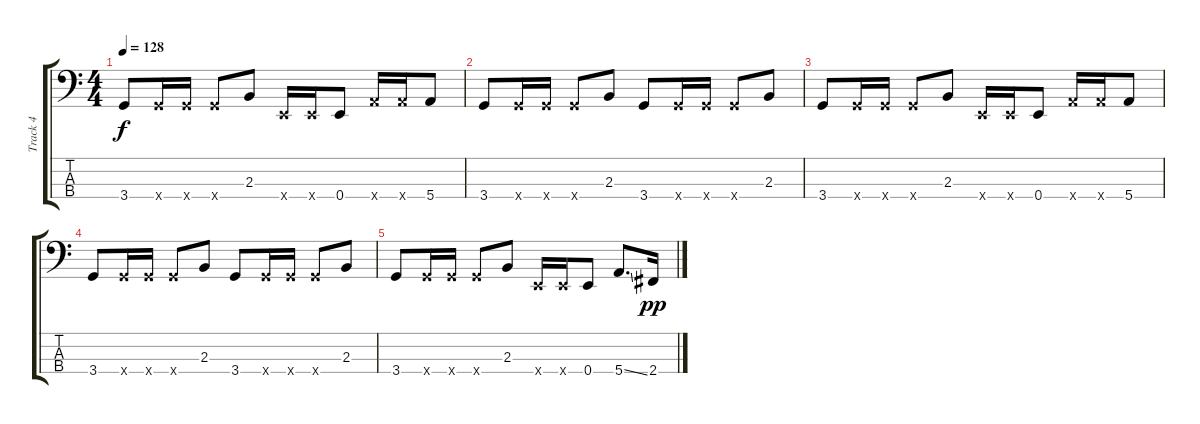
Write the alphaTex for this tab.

\track ("Track 4" "Track 4") {instrument electricbassfinger}
\staff {score tabs}
\tuning (G2 D2 A1 E1) {hide}
\ts (4 4)
\tempo 128
\clef f4
\ks c
3.4.8{dy f} 3.4{x}.16 3.4{x}.16 3.4{x}.8 2.3.8 0.4{x}.16 0.4{x}.16 0.4.8 5.4{x}.16 5.4{x}.16 5.4.8 |
3.4.8 3.4{x}.16 3.4{x}.16 3.4{x}.8 2.3.8 3.4.8 3.4{x}.16 3.4{x}.16 3.4{x}.8 2.3.8 |
3.4.8 3.4{x}.16 3.4{x}.16 3.4{x}.8 2.3.8 0.4{x}.16 0.4{x}.16 0.4.8 5.4{x}.16 5.4{x}.16 5.4.8 |
3.4.8 3.4{x}.16 3.4{x}.16 3.4{x}.8 2.3.8 3.4.8 3.4{x}.16 3.4{x}.16 3.4{x}.8 2.3.8 |
3.4.8 3.4{x}.16 3.4{x}.16 3.4{x}.8 2.3.8 0.4{x}.16 0.4{x}.16 0.4.8 5.4{ss}.8{d} 2.4.16{dy pp}
